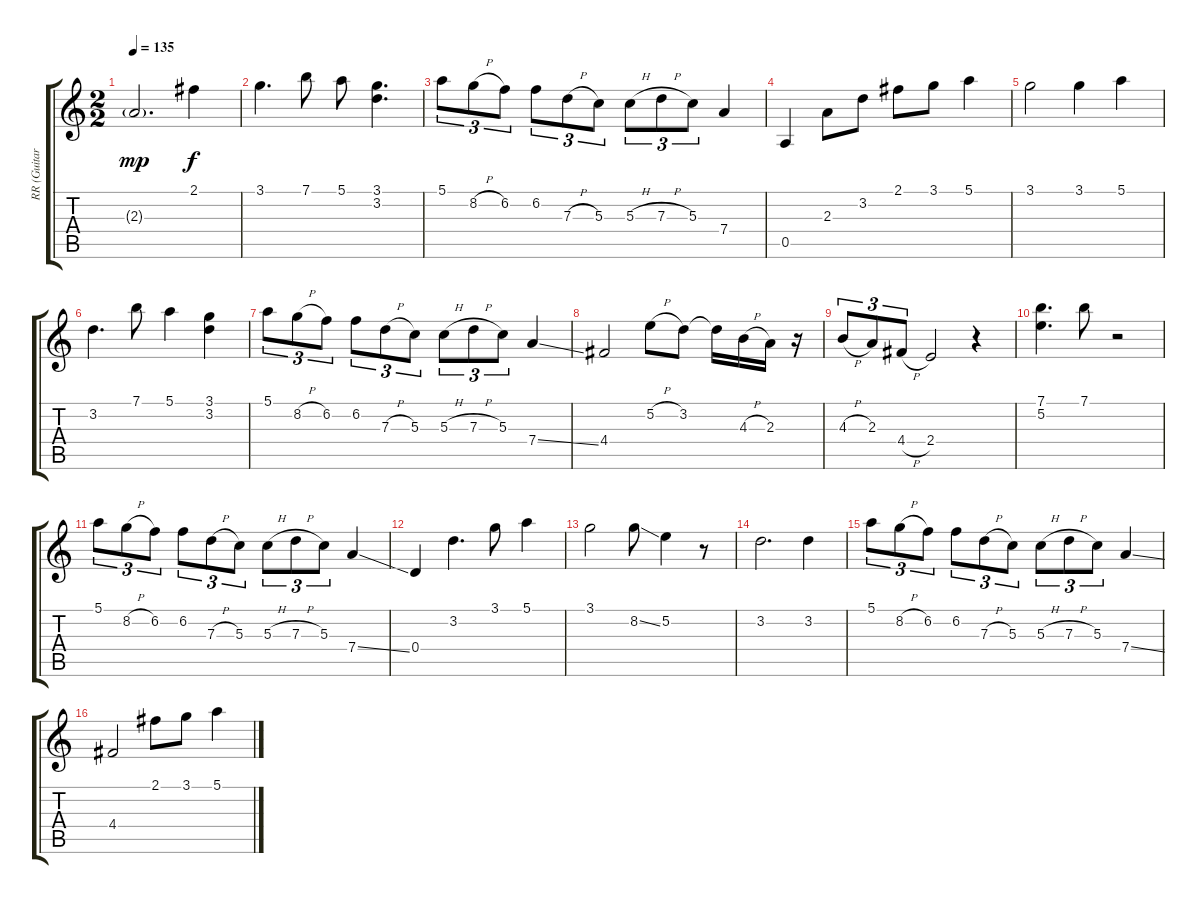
\track ("RR (Guitar 3)" "RR (Guitar") {instrument distortionguitar}
\staff {score tabs}
\tuning (E4 B3 G3 D3 A2 E2) {hide}
\ts (2 2)
\tempo 135
\clef g2
\ks c
2.3{g}.2{d dy mp} 2.1.4{dy f} |
3.1.4{d} 7.1.8 5.1.8 (3.1 3.2).4{d} |
5.1.8{tu (3 2)} 8.2{h}.8{tu (3 2)} 6.2.8{tu (3 2)} 6.2.8{tu (3 2)} 7.3{h}.8{tu (3 2)} 5.3.8{tu (3 2)} 5.3{h}.8{tu (3 2)} 7.3{h}.8{tu (3 2)} 5.3.8{tu (3 2)} 7.4.4 |
0.5.4 2.3.8 3.2.8 2.1.8 3.1.8 5.1.4 |
3.1.2 3.1.4 5.1.4 |
3.2.4{d} 7.1.8 5.1.4 (3.1 3.2).4 |
5.1.8{tu (3 2)} 8.2{h}.8{tu (3 2)} 6.2.8{tu (3 2)} 6.2.8{tu (3 2)} 7.3{h}.8{tu (3 2)} 5.3.8{tu (3 2)} 5.3{h}.8{tu (3 2)} 7.3{h}.8{tu (3 2)} 5.3.8{tu (3 2)} 7.4{ss}.4 |
4.4.2 5.2{h}.8 3.2.8 3.2{t}.16 4.3{h}.16 2.3.16 r.16 |
4.3{h}.8{tu (3 2)} 2.3.8{tu (3 2)} 4.4{h}.8{tu (3 2)} 2.4.2 r.4 |
(7.1 5.2).4{d} 7.1.8 r.2 |
5.1.8{tu (3 2)} 8.2{h}.8{tu (3 2)} 6.2.8{tu (3 2)} 6.2.8{tu (3 2)} 7.3{h}.8{tu (3 2)} 5.3.8{tu (3 2)} 5.3{h}.8{tu (3 2)} 7.3{h}.8{tu (3 2)} 5.3.8{tu (3 2)} 7.4{ss}.4 |
0.4.4 3.2.4{d} 3.1.8 5.1.4 |
3.1.2 8.2{ss}.8 5.2.4 r.8 |
3.2.2{d} 3.2.4 |
5.1.8{tu (3 2)} 8.2{h}.8{tu (3 2)} 6.2.8{tu (3 2)} 6.2.8{tu (3 2)} 7.3{h}.8{tu (3 2)} 5.3.8{tu (3 2)} 5.3{h}.8{tu (3 2)} 7.3{h}.8{tu (3 2)} 5.3.8{tu (3 2)} 7.4{ss}.4 |
4.4.2 2.1.8 3.1.8 5.1.4
